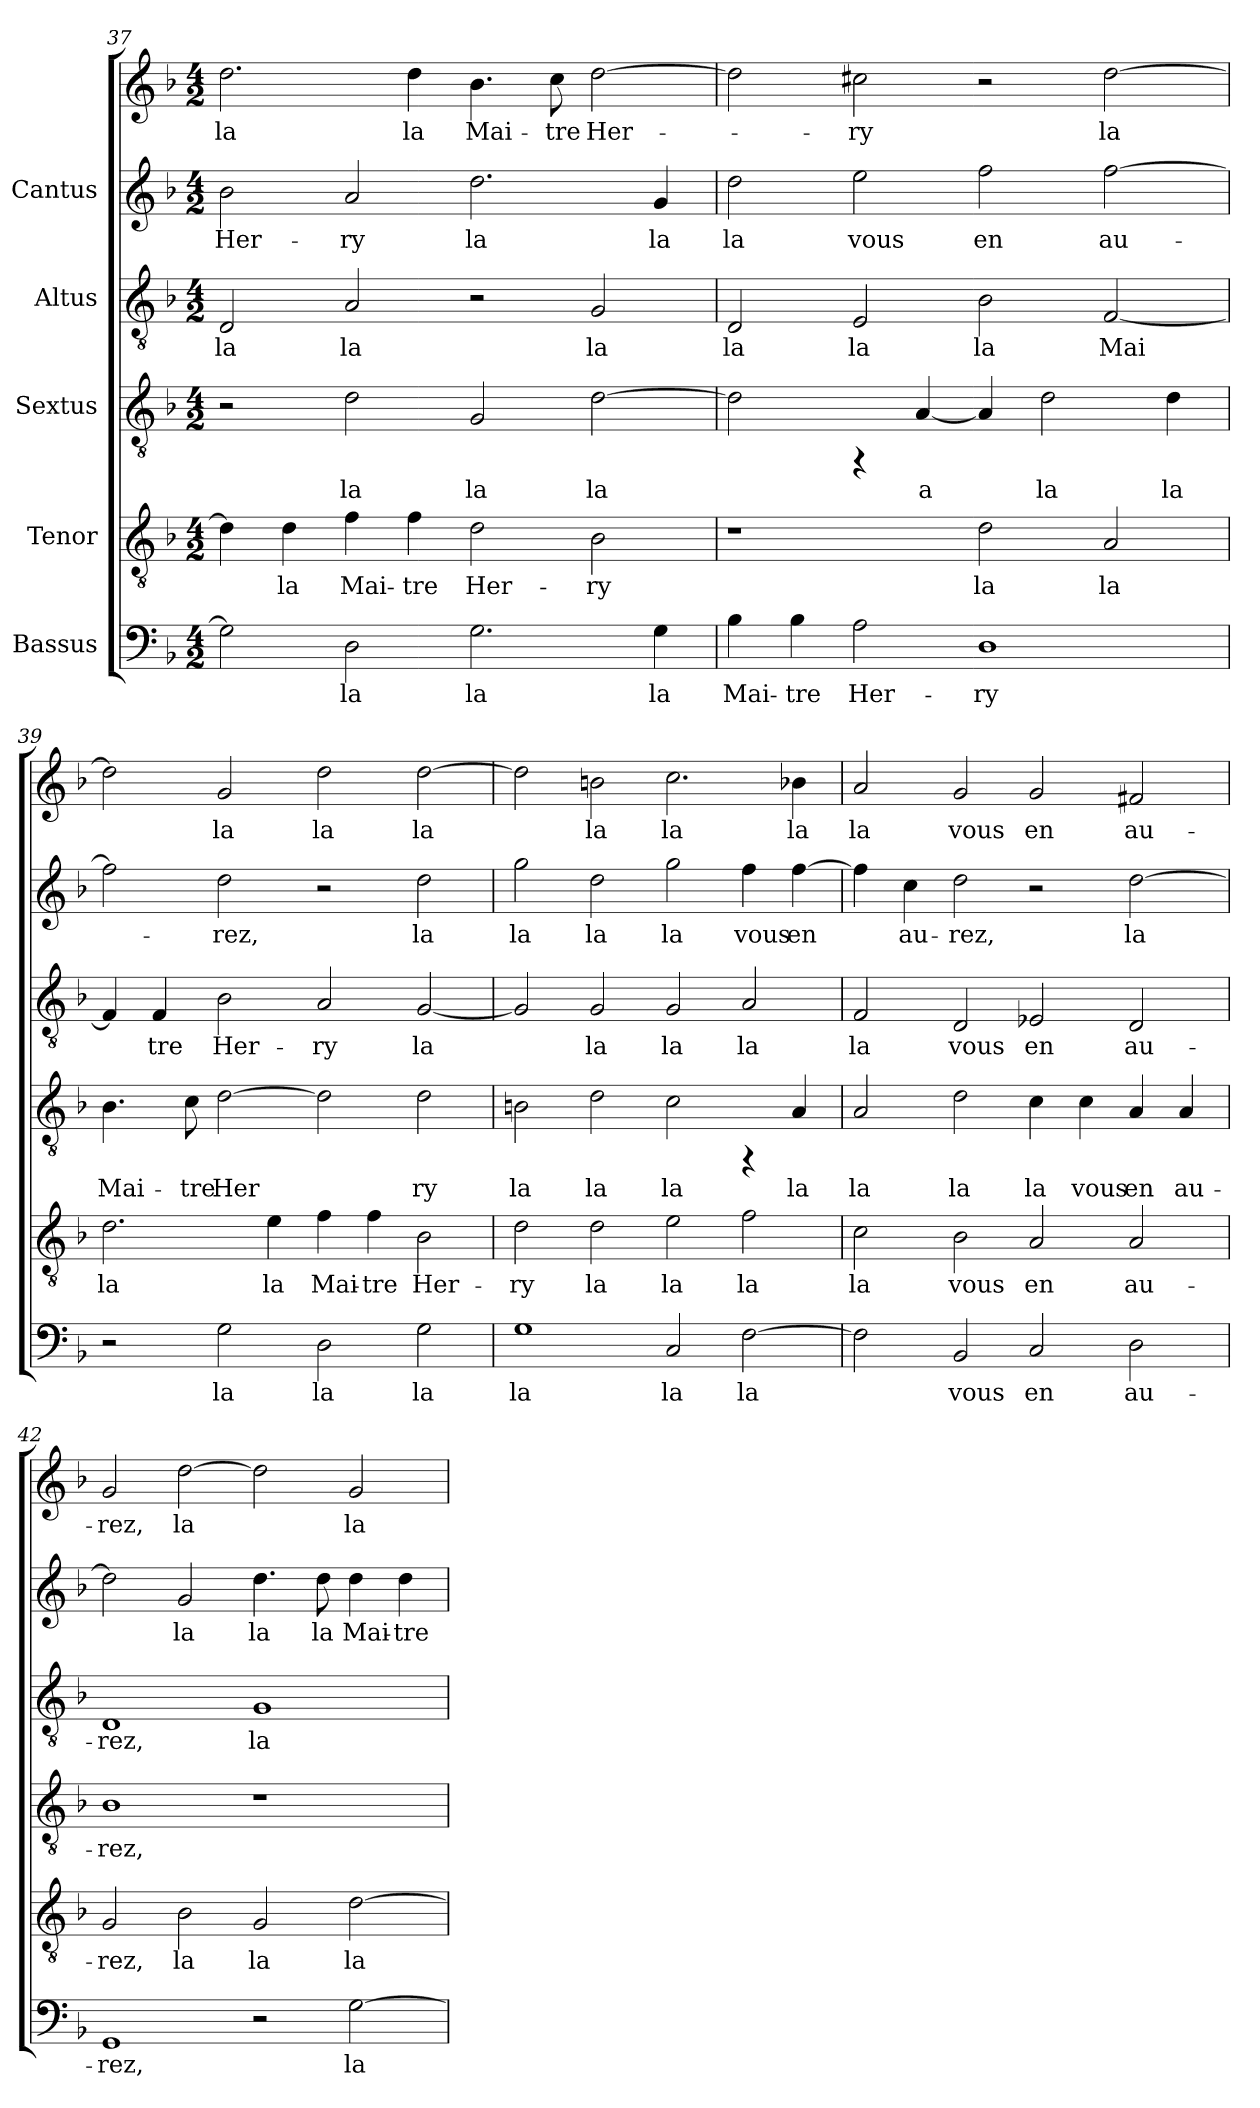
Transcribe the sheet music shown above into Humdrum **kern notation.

**kern	**text	**kern	**text	**kern	**text	**kern	**text	**kern	**text	**kern	**text
*part5	*part5	*part4	*part4	*part3	*part3	*part2	*part2	*part1	*part1	*part1	*part1
*staff6	*staff6	*staff5	*staff5	*staff4	*staff4	*staff3	*staff3	*staff2	*staff2	*staff1	*staff1
*I"Bassus	*	*I"Tenor	*	*I"Sextus	*	*I"Altus	*	*I"Cantus	*	*	*
*clefF4	*	*clefGv2	*	*clefGv2	*	*clefGv2	*	*clefG2	*	*clefG2	*
*k[b-]	*	*k[b-]	*	*k[b-]	*	*k[b-]	*	*k[b-]	*	*k[b-]	*
*F:	*	*F:	*	*F:	*	*F:	*	*F:	*	*F:	*
*M4/2	*	*M4/2	*	*M4/2	*	*M4/2	*	*M4/2	*	*M4/2	*
=37	=37	=37	=37	=37	=37	=37	=37	=37	=37	=37	=37
!	!LO:LY:b:cj	!	!LO:LY:b:cj	!	!	!	!LO:LY:b:cj	!	!LO:LY:b:cj	!	!LO:LY:b:cj
2G\]	.	4d\]	.	2r	.	2D/	la	2b-\	-Her-	2.dd\	la
!	!	!	!LO:LY:b:cj	!	!	!	!	!	!	!	!
.	.	4d\	la	.	.	.	.	.	.	.	.
!	!LO:LY:b:cj	!	!LO:LY:b:cj	!	!LO:LY:b:cj	!	!LO:LY:b:cj	!	!LO:LY:b:cj	!	!
2D\	la	4f\	Mai-	2d\	la	2A/	la	2a/	-ry	.	.
!	!	!	!LO:LY:b:cj	!	!	!	!	!	!	!	!LO:LY:b:cj
.	.	4f\	-tre	.	.	.	.	.	.	4dd\	la
!	!LO:LY:b:cj	!	!LO:LY:b:cj	!	!LO:LY:b:cj	!	!	!	!LO:LY:b:cj	!	!LO:LY:b:cj
2.G\	la	2d\	Her-	2G/	la	2r	.	2.dd\	la	4.b-\	Mai-
!	!	!	!	!	!	!	!	!	!	!	!LO:LY:b:cj
.	.	.	.	.	.	.	.	.	.	8cc\	-tre
!	!	!	!LO:LY:b:cj	!	!LO:LY:b:cj	!	!LO:LY:b:cj	!	!	!	!LO:LY:b:cj
.	.	2B-\	-ry	[>2d\	la	2G/	la	.	.	[>2dd\	Her-
!	!LO:LY:b:cj	!	!	!	!	!	!	!	!LO:LY:b:cj	!	!
4G\	la	.	.	.	.	.	.	4g/	la	.	.
!!LO:PB:g=z
=38	=38	=38	=38	=38	=38	=38	=38	=38	=38	=38	=38
!	!LO:LY:b:cj	!	!	!	!LO:LY:b:cj	!	!LO:LY:b:cj	!	!LO:LY:b:cj	!	!LO:LY:b:cj
4B-\	Mai-	1r	.	2d\]	.	2D/	la	2dd\	la	2dd\]	.
!	!LO:LY:b:cj	!	!	!	!	!	!	!	!	!	!
4B-\	-tre	.	.	.	.	.	.	.	.	.	.
!	!LO:LY:b:cj	!	!	!	!	!	!LO:LY:b:cj	!	!LO:LY:b:cj	!	!LO:LY:b:cj
2A\	Her-	.	.	4rFF	.	2E/	la	2ee\	vous	2cc#X\	ry
!	!	!	!	!	!LO:LY:b:cj	!	!	!	!	!	!
.	.	.	.	[<4A/	a	.	.	.	.	.	.
!	!LO:LY:b:cj	!	!LO:LY:b:cj	!	!LO:LY:b:cj	!	!LO:LY:b:cj	!	!LO:LY:b:cj	!	!
1D	-ry	2d\	la	4A/]	.	2B-\	la	2ff\	en	2r	.
!	!	!	!	!	!LO:LY:b:cj	!	!	!	!	!	!
.	.	.	.	2d\	la	.	.	.	.	.	.
!	!	!	!LO:LY:b:cj	!	!	!	!LO:LY:b:cj	!	!LO:LY:b:cj	!	!LO:LY:b:cj
.	.	2A/	la	.	.	[<2F/	Mai-	[>2ff\	au-	[>2dd\	la
!	!	!	!	!	!LO:LY:b:cj	!	!	!	!	!	!
.	.	.	.	4d\	la	.	.	.	.	.	.
=39	=39	=39	=39	=39	=39	=39	=39	=39	=39	=39	=39
!	!	!	!LO:LY:b:cj	!	!LO:LY:b:cj	!	!LO:LY:b:cj	!	!LO:LY:b:cj	!	!LO:LY:b:cj
2r	.	2.d\	la	4.B-\	Mai-	4F/]	-	2ff\]	.	2dd\]	-
!	!	!	!	!	!	!	!LO:LY:b:cj	!	!	!	!
.	.	.	.	.	.	4F/	tre	.	.	.	.
!	!	!	!	!	!LO:LY:b:cj	!	!	!	!	!	!
.	.	.	.	8c\	-tre	.	.	.	.	.	.
!	!LO:LY:b:cj	!	!	!	!LO:LY:b:cj	!	!LO:LY:b:cj	!	!LO:LY:b:cj	!	!LO:LY:b:cj
2G\	la	.	.	[>2d\	Her-	2B-\	Her-	2dd\	rez,	2g/	la
!	!	!	!LO:LY:b:cj	!	!	!	!	!	!	!	!
.	.	4e\	la	.	.	.	.	.	.	.	.
!	!LO:LY:b:cj	!	!LO:LY:b:cj	!	!LO:LY:b:cj	!	!LO:LY:b:cj	!	!	!	!LO:LY:b:cj
2D\	la	4f\	Mai-	2d\]	-	2A/	-ry	2r	.	2dd\	la
!	!	!	!LO:LY:b:cj	!	!	!	!	!	!	!	!
.	.	4f\	-tre	.	.	.	.	.	.	.	.
!	!LO:LY:b:cj	!	!LO:LY:b:cj	!	!LO:LY:b:cj	!	!LO:LY:b:cj	!	!LO:LY:b:cj	!	!LO:LY:b:cj
2G\	la	2B-\	Her-	2d\	ry	[<2G/	la	2dd\	la	[>2dd\	la
=40	=40	=40	=40	=40	=40	=40	=40	=40	=40	=40	=40
!	!LO:LY:b:cj	!	!LO:LY:b:cj	!	!LO:LY:b:cj	!	!LO:LY:b:cj	!	!LO:LY:b:cj	!	!LO:LY:b:cj
1G	la	2d\	-ry	2Bn\	la	2G/]	.	2gg\	la	2dd\]	.
!	!	!	!LO:LY:b:cj	!	!LO:LY:b:cj	!	!LO:LY:b:cj	!	!LO:LY:b:cj	!	!LO:LY:b:cj
.	.	2d\	la	2d\	la	2G/	la	2dd\	la	2bn\	la
!	!LO:LY:b:cj	!	!LO:LY:b:cj	!	!LO:LY:b:cj	!	!LO:LY:b:cj	!	!LO:LY:b:cj	!	!LO:LY:b:cj
2C/	la	2e\	la	2c\	la	2G/	la	2gg\	la	2.cc\	la
!	!LO:LY:b:cj	!	!LO:LY:b:cj	!	!	!	!LO:LY:b:cj	!	!LO:LY:b:cj	!	!
[>2F\	la	2f\	la	4rFF	.	2A/	la	4ff\	vous	.	.
!	!	!	!	!	!LO:LY:b:cj	!	!	!	!LO:LY:b:cj	!	!LO:LY:b:cj
.	.	.	.	4A/	la	.	.	[>4ff\	en	4b-X\	la
!!LO:LB:g=z
=41	=41	=41	=41	=41	=41	=41	=41	=41	=41	=41	=41
!	!LO:LY:b:cj	!	!LO:LY:b:cj	!	!LO:LY:b:cj	!	!LO:LY:b:cj	!	!LO:LY:b:cj	!	!LO:LY:b:cj
2F\]	.	2c\	la	2A/	la	2F/	la	4ff\]	-	2a/	la
!	!	!	!	!	!	!	!	!	!LO:LY:b:cj	!	!
.	.	.	.	.	.	.	.	4cc\	au-	.	.
!	!LO:LY:b:cj	!	!LO:LY:b:cj	!	!LO:LY:b:cj	!	!LO:LY:b:cj	!	!LO:LY:b:cj	!	!LO:LY:b:cj
2BB-/	vous	2B-\	vous	2d\	la	2D/	vous	2dd\	-rez,	2g/	vous
!	!LO:LY:b:cj	!	!LO:LY:b:cj	!	!LO:LY:b:cj	!	!LO:LY:b:cj	!	!	!	!LO:LY:b:cj
2C/	en	2A/	en	4c\	la	2E-X/	en	2r	.	2g/	en
!	!	!	!	!	!LO:LY:b:cj	!	!	!	!	!	!
.	.	.	.	4c\	vous	.	.	.	.	.	.
!	!LO:LY:b:cj	!	!LO:LY:b:cj	!	!LO:LY:b:cj	!	!LO:LY:b:cj	!	!LO:LY:b:cj	!	!LO:LY:b:cj
2D\	au-	2A/	au-	4A/	en	2D/	au-	[>2dd\	la	2f#X/	au-
!	!	!	!	!	!LO:LY:b:cj	!	!	!	!	!	!
.	.	.	.	4A/	au-	.	.	.	.	.	.
=42	=42	=42	=42	=42	=42	=42	=42	=42	=42	=42	=42
!	!LO:LY:b:cj	!	!LO:LY:b:cj	!	!LO:LY:b:cj	!	!LO:LY:b:cj	!	!LO:LY:b:cj	!	!LO:LY:b:cj
1GG	-rez,	2G/	-rez,	1B-	-rez,	1D	-rez,	2dd\]	.	2g/	rez,
!	!	!	!LO:LY:b:cj	!	!	!	!	!	!LO:LY:b:cj	!	!LO:LY:b:cj
.	.	2B-\	la	.	.	.	.	2g/	la	[>2dd\	la
!	!	!	!LO:LY:b:cj	!	!	!	!LO:LY:b:cj	!	!LO:LY:b:cj	!	!LO:LY:b:cj
2r	.	2G/	la	1r	.	1G	la	4.dd\	la	2dd\]	.
!	!	!	!	!	!	!	!	!	!LO:LY:b:cj	!	!
.	.	.	.	.	.	.	.	8dd\	la	.	.
!	!LO:LY:b:cj	!	!LO:LY:b:cj	!	!	!	!	!	!LO:LY:b:cj	!	!LO:LY:b:cj
[>2G\	la	[>2d\	la	.	.	.	.	4dd\	Mai-	2g/	la
!	!	!	!	!	!	!	!	!	!LO:LY:b:cj	!	!
.	.	.	.	.	.	.	.	4dd\	-tre	.	.
=	=	=	=	=	=	=	=	=	=	=	=
*-	*-	*-	*-	*-	*-	*-	*-	*-	*-	*-	*-
